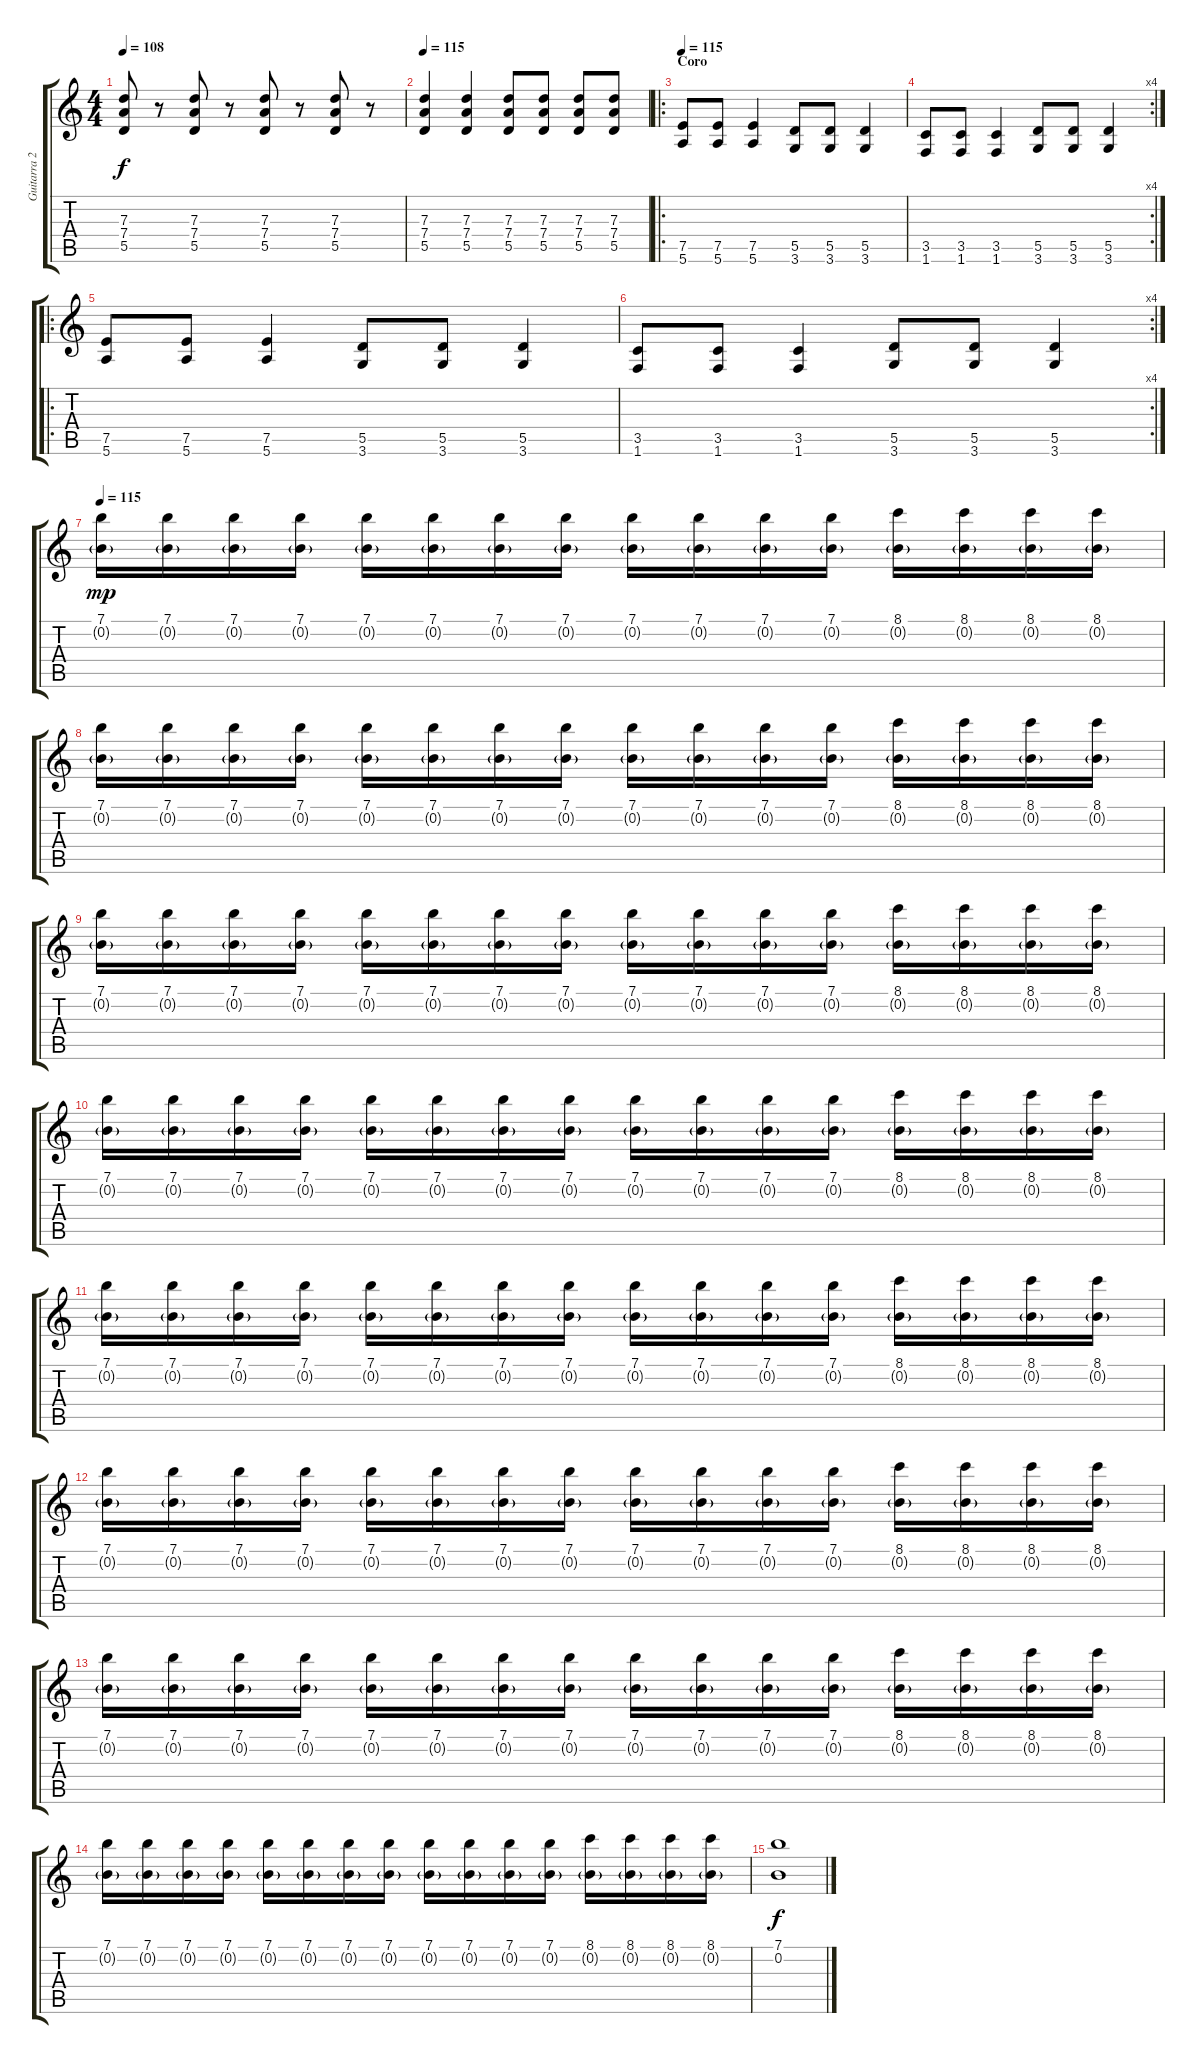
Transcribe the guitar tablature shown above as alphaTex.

\track ("Guitarra 2" "Guitarra 2") {instrument electricguitarclean}
\staff {score tabs}
\tuning (E4 B3 G3 D3 A2 E2) {hide}
\ts (4 4)
\tempo 108
\clef g2
\ks c
(7.3 7.4 5.5).8{dy f} r.8 (7.3 7.4 5.5).8 r.8 (7.3 7.4 5.5).8 r.8 (7.3 7.4 5.5).8 r.8 |
\tempo 115
(7.3 7.4 5.5).4 (7.3 7.4 5.5).4 (7.3 7.4 5.5).8 (7.3 7.4 5.5).8 (7.3 7.4 5.5).8 (7.3 7.4 5.5).8 |
\ro
\section ("" "Coro")
\tempo 115
(7.5 5.6).8{volume 11 instrument distortionguitar} (7.5 5.6).8 (7.5 5.6).4 (5.5 3.6).8 (5.5 3.6).8 (5.5 3.6).4 |
\rc 4
(3.5 1.6).8 (3.5 1.6).8 (3.5 1.6).4 (5.5 3.6).8 (5.5 3.6).8 (5.5 3.6).4 |
\ro
(7.5 5.6).8{volume 9 instrument distortionguitar} (7.5 5.6).8 (7.5 5.6).4 (5.5 3.6).8 (5.5 3.6).8 (5.5 3.6).4 |
\rc 4
(3.5 1.6).8 (3.5 1.6).8 (3.5 1.6).4 (5.5 3.6).8 (5.5 3.6).8 (5.5 3.6).4 |
\tempo 115
(7.1 0.2{g}).16{dy mp volume 13 instrument electricguitarclean} (7.1 0.2{g}).16 (7.1 0.2{g}).16 (7.1 0.2{g}).16 (7.1 0.2{g}).16 (7.1 0.2{g}).16 (7.1 0.2{g}).16 (7.1 0.2{g}).16 (7.1 0.2{g}).16 (7.1 0.2{g}).16 (7.1 0.2{g}).16 (7.1 0.2{g}).16 (8.1 0.2{g}).16 (8.1 0.2{g}).16 (8.1 0.2{g}).16 (8.1 0.2{g}).16 |
(7.1 0.2{g}).16 (7.1 0.2{g}).16 (7.1 0.2{g}).16 (7.1 0.2{g}).16 (7.1 0.2{g}).16 (7.1 0.2{g}).16 (7.1 0.2{g}).16 (7.1 0.2{g}).16 (7.1 0.2{g}).16 (7.1 0.2{g}).16 (7.1 0.2{g}).16 (7.1 0.2{g}).16 (8.1 0.2{g}).16 (8.1 0.2{g}).16 (8.1 0.2{g}).16 (8.1 0.2{g}).16 |
(7.1 0.2{g}).16 (7.1 0.2{g}).16 (7.1 0.2{g}).16 (7.1 0.2{g}).16 (7.1 0.2{g}).16 (7.1 0.2{g}).16 (7.1 0.2{g}).16 (7.1 0.2{g}).16 (7.1 0.2{g}).16 (7.1 0.2{g}).16 (7.1 0.2{g}).16 (7.1 0.2{g}).16 (8.1 0.2{g}).16 (8.1 0.2{g}).16 (8.1 0.2{g}).16 (8.1 0.2{g}).16 |
(7.1 0.2{g}).16 (7.1 0.2{g}).16 (7.1 0.2{g}).16 (7.1 0.2{g}).16 (7.1 0.2{g}).16 (7.1 0.2{g}).16 (7.1 0.2{g}).16 (7.1 0.2{g}).16 (7.1 0.2{g}).16 (7.1 0.2{g}).16 (7.1 0.2{g}).16 (7.1 0.2{g}).16 (8.1 0.2{g}).16 (8.1 0.2{g}).16 (8.1 0.2{g}).16 (8.1 0.2{g}).16 |
(7.1 0.2{g}).16 (7.1 0.2{g}).16 (7.1 0.2{g}).16 (7.1 0.2{g}).16 (7.1 0.2{g}).16 (7.1 0.2{g}).16 (7.1 0.2{g}).16 (7.1 0.2{g}).16 (7.1 0.2{g}).16 (7.1 0.2{g}).16 (7.1 0.2{g}).16 (7.1 0.2{g}).16 (8.1 0.2{g}).16 (8.1 0.2{g}).16 (8.1 0.2{g}).16 (8.1 0.2{g}).16 |
(7.1 0.2{g}).16 (7.1 0.2{g}).16 (7.1 0.2{g}).16 (7.1 0.2{g}).16 (7.1 0.2{g}).16 (7.1 0.2{g}).16 (7.1 0.2{g}).16 (7.1 0.2{g}).16 (7.1 0.2{g}).16 (7.1 0.2{g}).16 (7.1 0.2{g}).16 (7.1 0.2{g}).16 (8.1 0.2{g}).16 (8.1 0.2{g}).16 (8.1 0.2{g}).16 (8.1 0.2{g}).16 |
(7.1 0.2{g}).16 (7.1 0.2{g}).16 (7.1 0.2{g}).16 (7.1 0.2{g}).16 (7.1 0.2{g}).16 (7.1 0.2{g}).16 (7.1 0.2{g}).16 (7.1 0.2{g}).16 (7.1 0.2{g}).16 (7.1 0.2{g}).16 (7.1 0.2{g}).16 (7.1 0.2{g}).16 (8.1 0.2{g}).16 (8.1 0.2{g}).16 (8.1 0.2{g}).16 (8.1 0.2{g}).16 |
(7.1 0.2{g}).16 (7.1 0.2{g}).16 (7.1 0.2{g}).16 (7.1 0.2{g}).16 (7.1 0.2{g}).16 (7.1 0.2{g}).16 (7.1 0.2{g}).16 (7.1 0.2{g}).16 (7.1 0.2{g}).16 (7.1 0.2{g}).16 (7.1 0.2{g}).16 (7.1 0.2{g}).16 (8.1 0.2{g}).16 (8.1 0.2{g}).16 (8.1 0.2{g}).16 (8.1 0.2{g}).16 |
(7.1 0.2).1{dy f}
